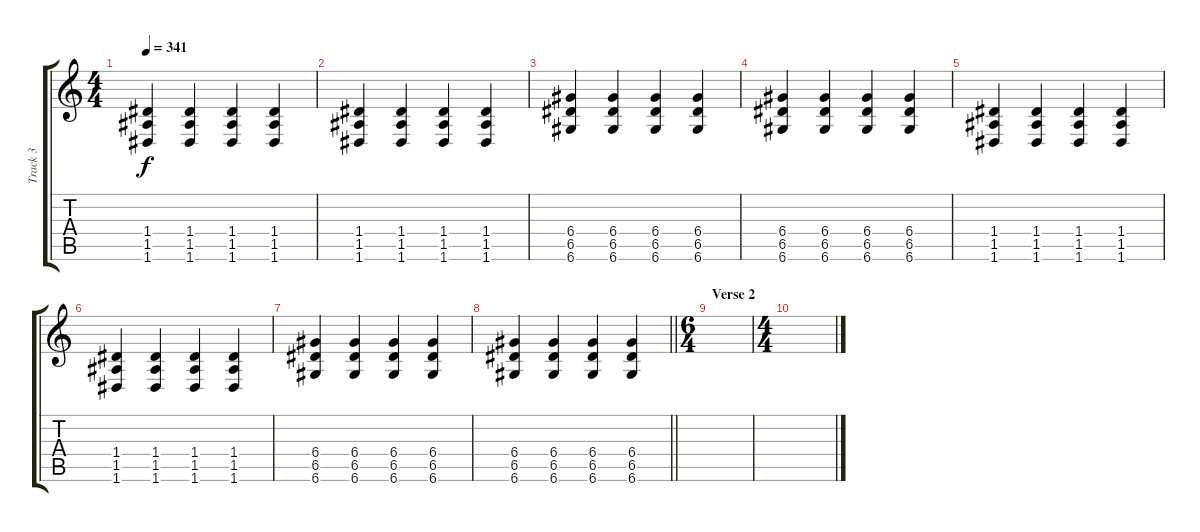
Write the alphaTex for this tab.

\track ("Track 3" "Track 3") {instrument overdrivenguitar}
\staff {score tabs}
\tuning (E4 B3 G3 D3 A2 D2) {hide}
\ts (4 4)
\tempo 341
\clef g2
\ks c
(1.4 1.5 1.6).4{dy f} (1.4 1.5 1.6).4 (1.4 1.5 1.6).4 (1.4 1.5 1.6).4 |
(1.4 1.5 1.6).4 (1.4 1.5 1.6).4 (1.4 1.5 1.6).4 (1.4 1.5 1.6).4 |
(6.4 6.5 6.6).4 (6.4 6.5 6.6).4 (6.4 6.5 6.6).4 (6.4 6.5 6.6).4 |
(6.4 6.5 6.6).4 (6.4 6.5 6.6).4 (6.4 6.5 6.6).4 (6.4 6.5 6.6).4 |
(1.4 1.5 1.6).4 (1.4 1.5 1.6).4 (1.4 1.5 1.6).4 (1.4 1.5 1.6).4 |
(1.4 1.5 1.6).4 (1.4 1.5 1.6).4 (1.4 1.5 1.6).4 (1.4 1.5 1.6).4 |
(6.4 6.5 6.6).4 (6.4 6.5 6.6).4 (6.4 6.5 6.6).4 (6.4 6.5 6.6).4 |
\barLineRight lightlight
(6.4 6.5 6.6).4 (6.4 6.5 6.6).4 (6.4 6.5 6.6).4 (6.4 6.5 6.6).4 |
\ts (6 4)
\section ("" "Verse 2")
|
\ts (4 4)
